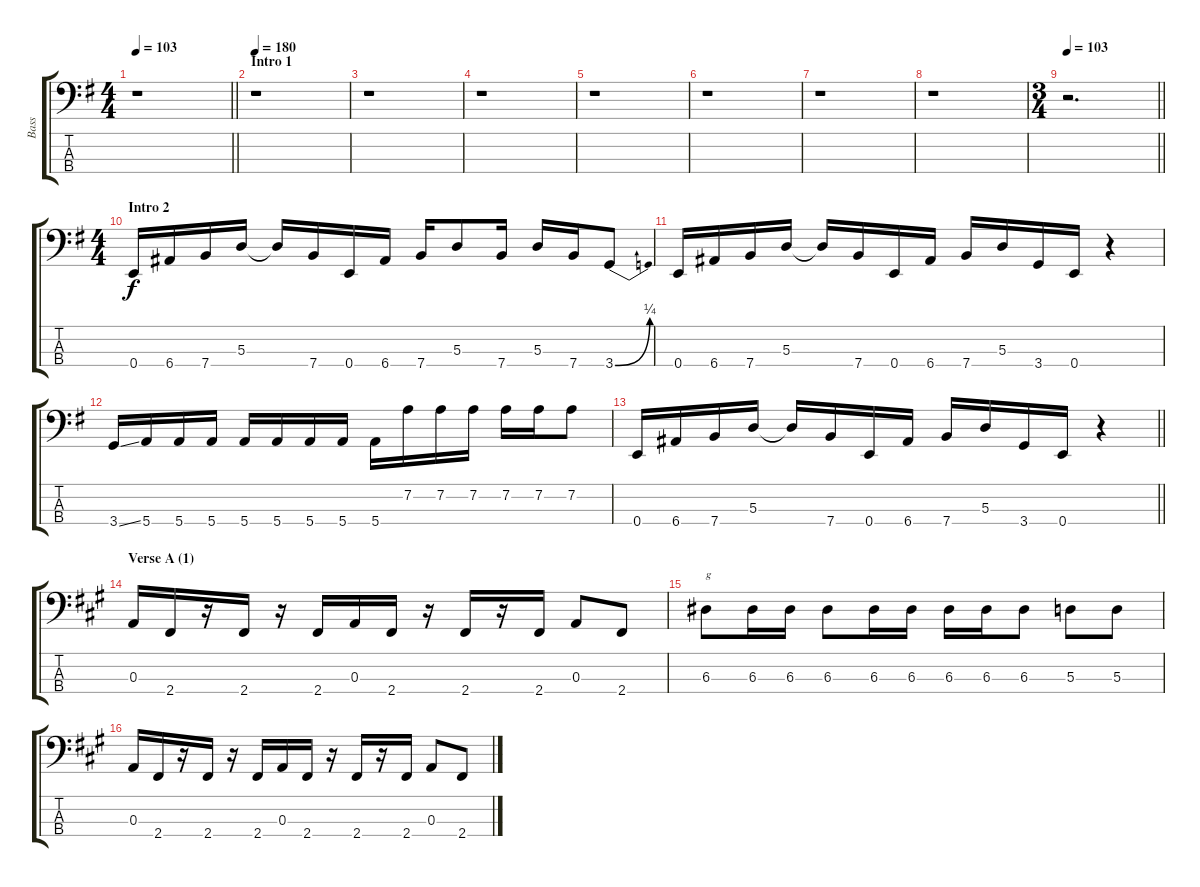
\track ("Bass" "Bass") {instrument electricbassfinger}
\staff {score tabs}
\tuning (G2 D2 A1 E1) {hide}
\ts (4 4)
\tempo 103
\clef f4
\barLineRight lightlight
\ks eminor
r.1{dy f instrument electricbassfinger} |
\section ("" "Intro 1")
\tempo 180
r.1 |
r.1 |
r.1 |
r.1 |
r.1 |
r.1 |
r.1 |
\ts (3 4)
\tempo 103
\barLineRight lightlight
r.2{d} |
\ts (4 4)
\section ("" "Intro 2")
0.4.16 6.4.16 7.4.16 5.3.16 5.3{t}.16 7.4.16 0.4.16 6.4.16 7.4.16 5.3.8 7.4.16 5.3.16 7.4.16 3.4{be (bend 0 0 60 1)}.8 |
0.4.16 6.4.16 7.4.16 5.3.16 5.3{t}.16 7.4.16 0.4.16 6.4.16 7.4.16 5.3.16 3.4.16 0.4.16 r.4 |
3.4{ss}.16 5.4.16 5.4.16 5.4.16 5.4.16 5.4.16 5.4.16 5.4.16 5.4.16 7.2.16 7.2.16 7.2.16 7.2.16 7.2.16 7.2.8 |
\barLineRight lightlight
0.4.16 6.4.16 7.4.16 5.3.16 5.3{t}.16 7.4.16 0.4.16 6.4.16 7.4.16 5.3.16 3.4.16 0.4.16 r.4 |
\section ("" "Verse A (1)")
\ks f#minor
0.3.16 2.4.16 r.16 2.4.16 r.16 2.4.16 0.3.16 2.4.16 r.16 2.4.16 r.16 2.4.16 0.3.8 2.4.8 |
6.3.8{txt "g"} 6.3.16 6.3.16 6.3.8 6.3.16 6.3.16 6.3.16 6.3.16 6.3.8 5.3.8 5.3.8 |
0.3.16 2.4.16 r.16 2.4.16 r.16 2.4.16 0.3.16 2.4.16 r.16 2.4.16 r.16 2.4.16 0.3.8 2.4.8
